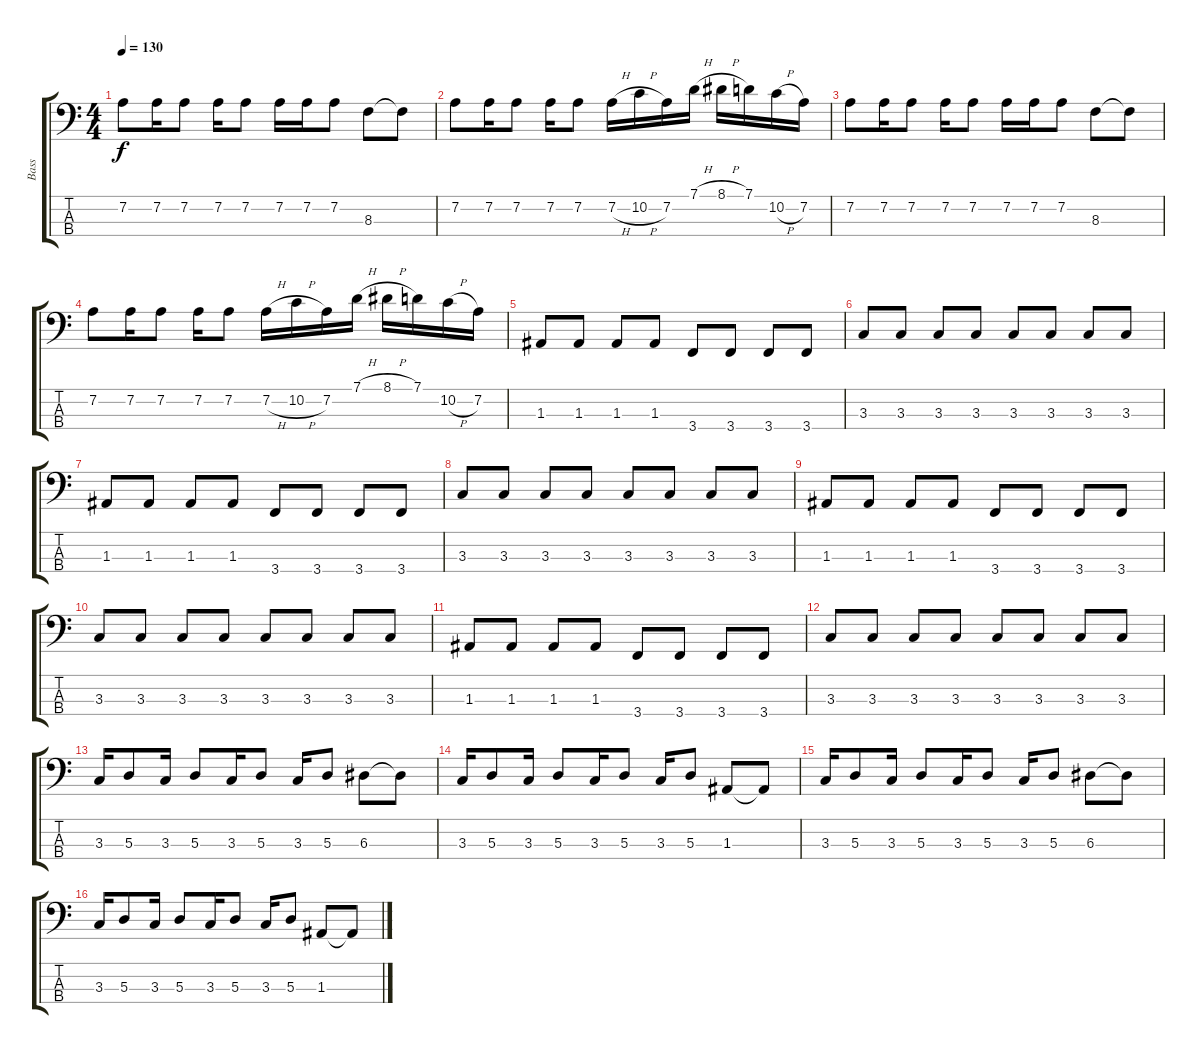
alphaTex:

\track ("Bass" "Bass") {instrument electricbassfinger}
\staff {score tabs}
\tuning (G2 D2 A1 D1) {hide}
\ts (4 4)
\tempo 130
\clef f4
\ks c
7.2.8{dy f} 7.2.16 7.2.8 7.2.16 7.2.8 7.2.16 7.2.16 7.2.8 8.3.8 8.3{t}.8 |
7.2.8 7.2.16 7.2.8 7.2.16 7.2.8 7.2{h}.16 10.2{h}.16 7.2.16 7.1{h}.16 8.1{h}.16 7.1.16 10.2{h}.16 7.2.16 |
7.2.8 7.2.16 7.2.8 7.2.16 7.2.8 7.2.16 7.2.16 7.2.8 8.3.8 8.3{t}.8 |
7.2.8 7.2.16 7.2.8 7.2.16 7.2.8 7.2{h}.16 10.2{h}.16 7.2.16 7.1{h}.16 8.1{h}.16 7.1.16 10.2{h}.16 7.2.16 |
1.3.8 1.3.8 1.3.8 1.3.8 3.4.8 3.4.8 3.4.8 3.4.8 |
3.3.8 3.3.8 3.3.8 3.3.8 3.3.8 3.3.8 3.3.8 3.3.8 |
1.3.8 1.3.8 1.3.8 1.3.8 3.4.8 3.4.8 3.4.8 3.4.8 |
3.3.8 3.3.8 3.3.8 3.3.8 3.3.8 3.3.8 3.3.8 3.3.8 |
1.3.8 1.3.8 1.3.8 1.3.8 3.4.8 3.4.8 3.4.8 3.4.8 |
3.3.8 3.3.8 3.3.8 3.3.8 3.3.8 3.3.8 3.3.8 3.3.8 |
1.3.8 1.3.8 1.3.8 1.3.8 3.4.8 3.4.8 3.4.8 3.4.8 |
3.3.8 3.3.8 3.3.8 3.3.8 3.3.8 3.3.8 3.3.8 3.3.8 |
3.3.16 5.3.8 3.3.16 5.3.8 3.3.16 5.3.8 3.3.16 5.3.8 6.3.8 6.3{t}.8 |
3.3.16 5.3.8 3.3.16 5.3.8 3.3.16 5.3.8 3.3.16 5.3.8 1.3.8 1.3{t}.8 |
3.3.16 5.3.8 3.3.16 5.3.8 3.3.16 5.3.8 3.3.16 5.3.8 6.3.8 6.3{t}.8 |
3.3.16 5.3.8 3.3.16 5.3.8 3.3.16 5.3.8 3.3.16 5.3.8 1.3.8 1.3{t}.8
